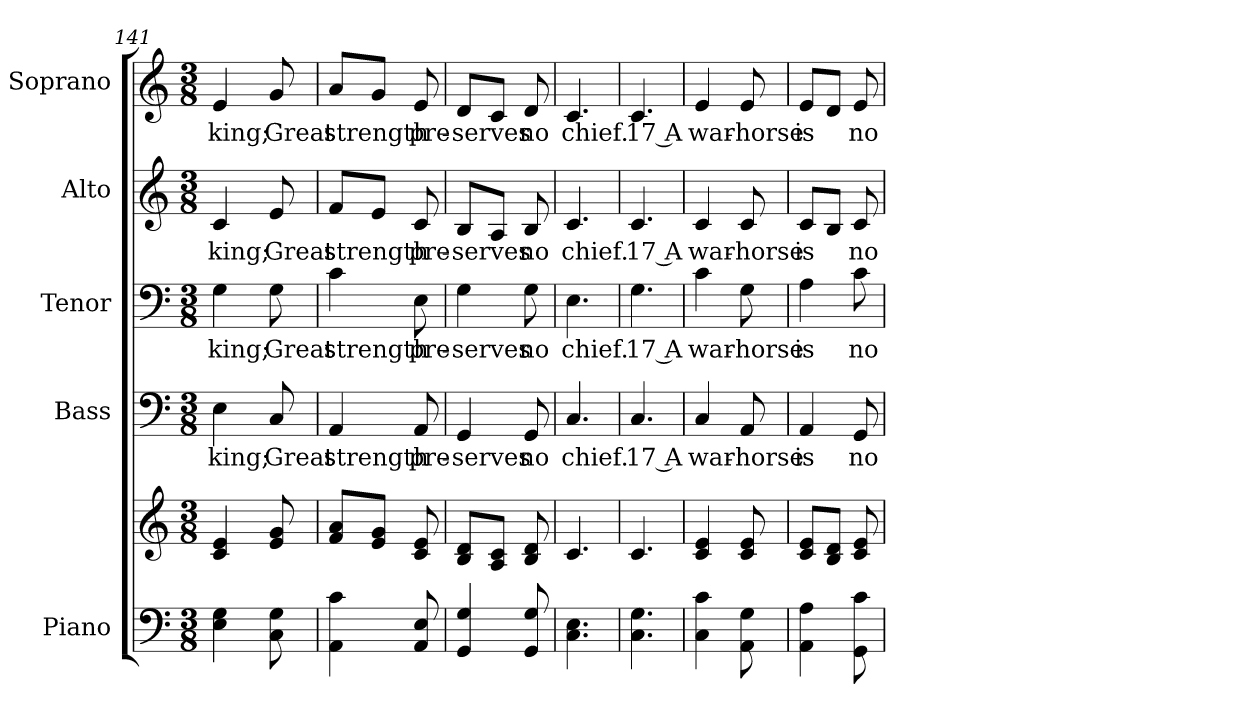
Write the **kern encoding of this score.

**kern	**kern	**kern	**text	**kern	**text	**kern	**text	**kern	**text
*part5	*part5	*part4	*part4	*part3	*part3	*part2	*part2	*part1	*part1
*staff6	*staff5	*staff4	*staff4	*staff3	*staff3	*staff2	*staff2	*staff1	*staff1
*I"Piano	*	*I"Bass	*	*I"Tenor	*	*I"Alto	*	*I"Soprano	*
*I'Pno.	*	*I'B.	*	*I'T.	*	*I'A.	*	*I'S.	*
!!LO:PB:g=z
*clefF4	*clefG2	*clefF4	*	*clefF4	*	*clefG2	*	*clefG2	*
*k[]	*k[]	*k[]	*	*k[]	*	*k[]	*	*k[]	*
*C:	*C:	*C:	*	*C:	*	*C:	*	*C:	*
*M3/8	*M3/8	*M3/8	*	*M3/8	*	*M3/8	*	*M3/8	*
=141	=141	=141	=141	=141	=141	=141	=141	=141	=141
!	!	!	!LO:LY:b:color=#000000	!	!	!	!	!	!
!	!	!	!	!	!LO:LY:b:color=#000000	!	!	!	!
!	!	!	!	!	!	!	!LO:LY:b:color=#000000	!	!
!	!	!	!	!	!	!	!	!	!LO:LY:b:color=#000000
4Ei\ 4Gi	4ci/ 4ei	4Ei\	king;	4Gi\	king;	4ci/	king;	4ei/	king;
!	!	!	!LO:LY:b:color=#000000	!	!	!	!	!	!
!	!	!	!	!	!LO:LY:b:color=#000000	!	!	!	!
!	!	!	!	!	!	!	!LO:LY:b:color=#000000	!	!
!	!	!	!	!	!	!	!	!	!LO:LY:b:color=#000000
8Ci\ 8Gi	8ei/ 8gi	8Ci/	Great	8Gi\	Great	8ei/	Great	8gi/	Great
=142	=142	=142	=142	=142	=142	=142	=142	=142	=142
!	!	!	!LO:LY:b:color=#000000	!	!	!	!	!	!
!	!	!	!	!	!LO:LY:b:color=#000000	!	!	!	!
!	!	!	!	!	!	!	!LO:LY:b:color=#000000	!	!
!	!	!	!	!	!	!	!	!	!LO:LY:b:color=#000000
4AAi\ 4ci	8fi/ 8aiL	4AAi/	strength	4ci\	strength	8fi/L	strength	8ai/L	strength
.	8ei/ 8giJ	.	.	.	.	8ei/J	.	8gi/J	.
!	!	!	!LO:LY:b:color=#000000	!	!	!	!	!	!
!	!	!	!	!	!LO:LY:b:color=#000000	!	!	!	!
!	!	!	!	!	!	!	!LO:LY:b:color=#000000	!	!
!	!	!	!	!	!	!	!	!	!LO:LY:b:color=#000000
8AAi/ 8Ei	8ci/ 8ei	8AAi/	pre-	8Ei\	pre-	8ci/	pre-	8ei/	pre-
=143	=143	=143	=143	=143	=143	=143	=143	=143	=143
!	!	!	!LO:LY:b:color=#000000	!	!	!	!	!	!
!	!	!	!	!	!LO:LY:b:color=#000000	!	!	!	!
!	!	!	!	!	!	!	!LO:LY:b:color=#000000	!	!
!	!	!	!	!	!	!	!	!	!LO:LY:b:color=#000000
4GGi/ 4Gi	8Bi/ 8diL	4GGi/	-serves	4Gi\	-serves	8Bi/L	-serves	8di/L	-serves
.	8Ai/ 8ciJ	.	.	.	.	8Ai/J	.	8ci/J	.
!	!	!	!LO:LY:b:color=#000000	!	!	!	!	!	!
!	!	!	!	!	!LO:LY:b:color=#000000	!	!	!	!
!	!	!	!	!	!	!	!LO:LY:b:color=#000000	!	!
!	!	!	!	!	!	!	!	!	!LO:LY:b:color=#000000
8GGi/ 8Gi	8Bi/ 8di	8GGi/	no	8Gi\	no	8Bi/	no	8di/	no
=144	=144	=144	=144	=144	=144	=144	=144	=144	=144
!	!	!	!LO:LY:b:color=#000000	!	!	!	!	!	!
!	!	!	!	!	!LO:LY:b:color=#000000	!	!	!	!
!	!	!	!	!	!	!	!LO:LY:b:color=#000000	!	!
!	!	!	!	!	!	!	!	!	!LO:LY:b:color=#000000
4.Ci\ 4.Ei	4.ci/	4.Ci/	chief.	4.Ei\	chief.	4.ci/	chief.	4.ci/	chief.
=145	=145	=145	=145	=145	=145	=145	=145	=145	=145
!	!	!	!LO:LY:b:color=#000000	!	!	!	!	!	!
!	!	!	!	!	!LO:LY:b:color=#000000	!	!	!	!
!	!	!	!	!	!	!	!LO:LY:b:color=#000000	!	!
!	!	!	!	!	!	!	!	!	!LO:LY:b:color=#000000
4.Ci\ 4.Gi	4.ci/	4.Ci/	17 A	4.Gi\	17 A	4.ci/	17 A	4.ci/	17 A
=146	=146	=146	=146	=146	=146	=146	=146	=146	=146
!	!	!	!LO:LY:b:color=#000000	!	!	!	!	!	!
!	!	!	!	!	!LO:LY:b:color=#000000	!	!	!	!
!	!	!	!	!	!	!	!LO:LY:b:color=#000000	!	!
!	!	!	!	!	!	!	!	!	!LO:LY:b:color=#000000
4Ci\ 4ci	4ci/ 4ei	4Ci/	war-	4ci\	war-	4ci/	war-	4ei/	war-
!	!	!	!LO:LY:b:color=#000000	!	!	!	!	!	!
!	!	!	!	!	!LO:LY:b:color=#000000	!	!	!	!
!	!	!	!	!	!	!	!LO:LY:b:color=#000000	!	!
!	!	!	!	!	!	!	!	!	!LO:LY:b:color=#000000
8AAi\ 8Gi	8ci/ 8ei	8AAi/	-horse	8Gi\	-horse	8ci/	-horse	8ei/	-horse
=147	=147	=147	=147	=147	=147	=147	=147	=147	=147
!	!	!	!LO:LY:b:color=#000000	!	!	!	!	!	!
!	!	!	!	!	!LO:LY:b:color=#000000	!	!	!	!
!	!	!	!	!	!	!	!LO:LY:b:color=#000000	!	!
!	!	!	!	!	!	!	!	!	!LO:LY:b:color=#000000
4AAi\ 4Ai	8ci/ 8eiL	4AAi/	is	4Ai\	is	8ci/L	is	8ei/L	is
.	8Bi/ 8diJ	.	.	.	.	8Bi/J	.	8di/J	.
!	!	!	!LO:LY:b:color=#000000	!	!	!	!	!	!
!	!	!	!	!	!LO:LY:b:color=#000000	!	!	!	!
!	!	!	!	!	!	!	!LO:LY:b:color=#000000	!	!
!	!	!	!	!	!	!	!	!	!LO:LY:b:color=#000000
8GGi\ 8ci	8ci/ 8ei	8GGi/	no	8ci\	no	8ci/	no	8ei/	no
=	=	=	=	=	=	=	=	=	=
*-	*-	*-	*-	*-	*-	*-	*-	*-	*-
